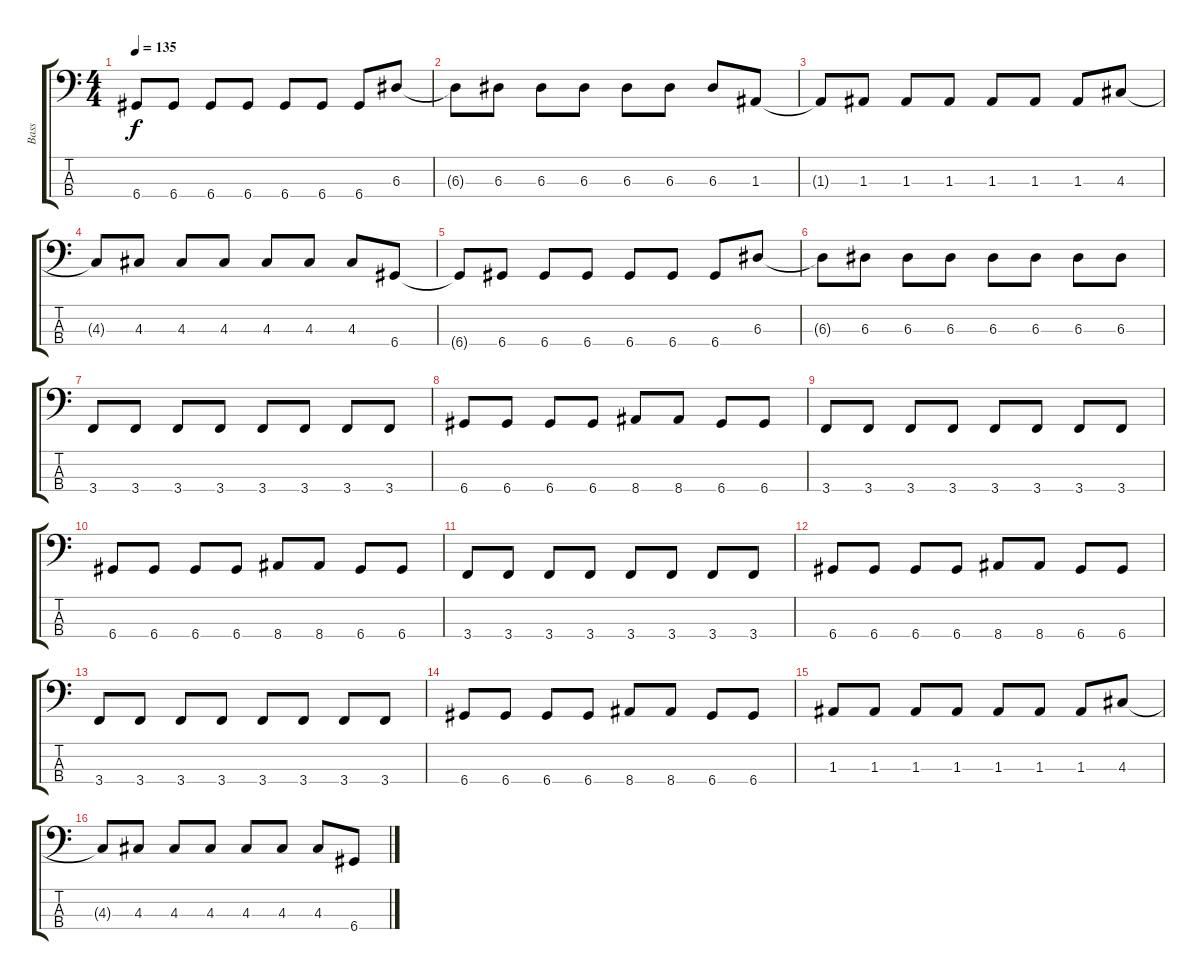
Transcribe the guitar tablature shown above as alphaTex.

\track ("Bass" "Bass") {instrument electricbassfinger}
\staff {score tabs}
\tuning (G2 D2 A1 D1) {hide}
\ts (4 4)
\tempo 135
\clef f4
\ks c
6.4{t}.8{dy f} 6.4.8 6.4.8 6.4.8 6.4.8 6.4.8 6.4.8 6.3.8 |
6.3{t}.8 6.3.8 6.3.8 6.3.8 6.3.8 6.3.8 6.3.8 1.3.8 |
1.3{t}.8 1.3.8 1.3.8 1.3.8 1.3.8 1.3.8 1.3.8 4.3.8 |
4.3{t}.8 4.3.8 4.3.8 4.3.8 4.3.8 4.3.8 4.3.8 6.4.8 |
6.4{t}.8 6.4.8 6.4.8 6.4.8 6.4.8 6.4.8 6.4.8 6.3.8 |
6.3{t}.8 6.3.8 6.3.8 6.3.8 6.3.8 6.3.8 6.3.8 6.3.8 |
3.4.8 3.4.8 3.4.8 3.4.8 3.4.8 3.4.8 3.4.8 3.4.8 |
6.4.8 6.4.8 6.4.8 6.4.8 8.4.8 8.4.8 6.4.8 6.4.8 |
3.4.8 3.4.8 3.4.8 3.4.8 3.4.8 3.4.8 3.4.8 3.4.8 |
6.4.8 6.4.8 6.4.8 6.4.8 8.4.8 8.4.8 6.4.8 6.4.8 |
3.4.8 3.4.8 3.4.8 3.4.8 3.4.8 3.4.8 3.4.8 3.4.8 |
6.4.8 6.4.8 6.4.8 6.4.8 8.4.8 8.4.8 6.4.8 6.4.8 |
3.4.8 3.4.8 3.4.8 3.4.8 3.4.8 3.4.8 3.4.8 3.4.8 |
6.4.8 6.4.8 6.4.8 6.4.8 8.4.8 8.4.8 6.4.8 6.4.8 |
1.3.8 1.3.8 1.3.8 1.3.8 1.3.8 1.3.8 1.3.8 4.3.8 |
4.3{t}.8 4.3.8 4.3.8 4.3.8 4.3.8 4.3.8 4.3.8 6.4.8
